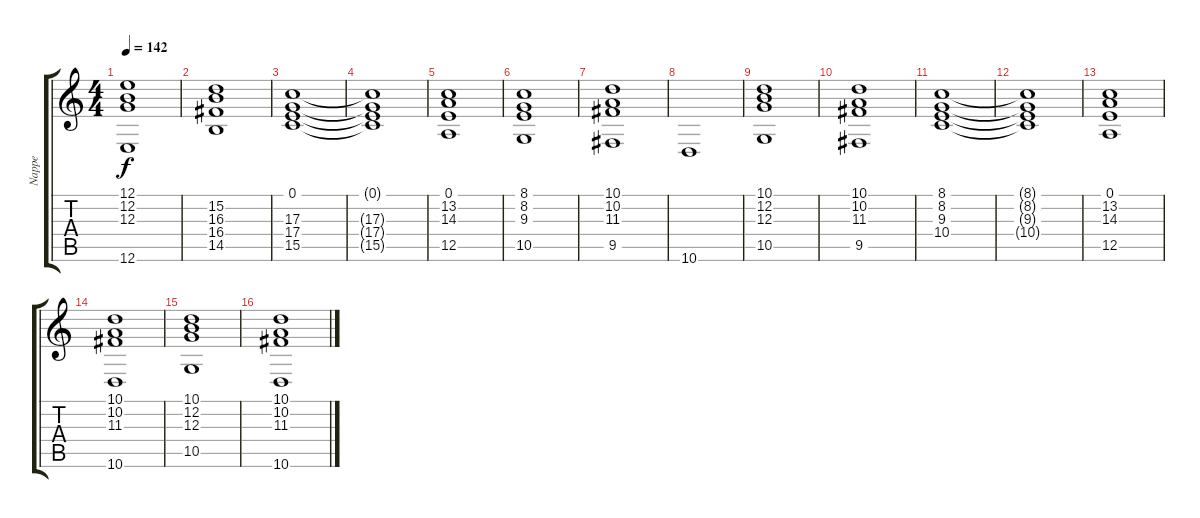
\track ("Nappe" "Nappe") {instrument stringensemble1}
\staff {score tabs}
\tuning (E4 B3 G3 D3 A2 E2) {hide}
\ts (4 4)
\tempo 142
\clef g2
\ks c
(12.1{t} 12.2{t} 12.3{t} 12.6{t}).1{dy f} |
(15.2 16.3 16.4 14.5).1 |
(0.1 17.3 17.4 15.5).1 |
(0.1{t} 17.3{t} 17.4{t} 15.5{t}).1 |
(0.1 13.2 14.3 12.5).1 |
(8.1 8.2 9.3 10.5).1 |
(10.1 10.2 11.3 9.5).1 |
10.6.1 |
(10.1 12.2 12.3 10.5).1 |
(10.1 10.2 11.3 9.5).1 |
(8.1 8.2 9.3 10.4).1 |
(8.1{t} 8.2{t} 9.3{t} 10.4{t}).1 |
(0.1 13.2 14.3 12.5).1 |
(10.1 10.2 11.3 10.6).1 |
(10.1 12.2 12.3 10.5).1 |
(10.1 10.2 11.3 10.6).1
